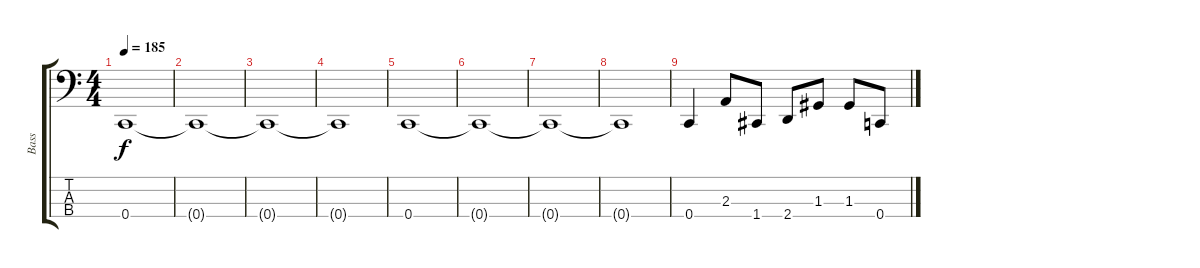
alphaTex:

\track ("Bass" "Bass") {instrument electricbasspick}
\staff {score tabs}
\tuning (F2 C2 G1 C1) {hide}
\ts (4 4)
\tempo 185
\clef f4
\ks c
0.4.1{dy f} |
0.4{t}.1 |
0.4{t}.1 |
0.4{t}.1 |
0.4.1 |
0.4{t}.1 |
0.4{t}.1 |
0.4{t}.1 |
0.4.4 2.3.8 1.4.8 2.4.8 1.3.8 1.3.8 0.4.8
